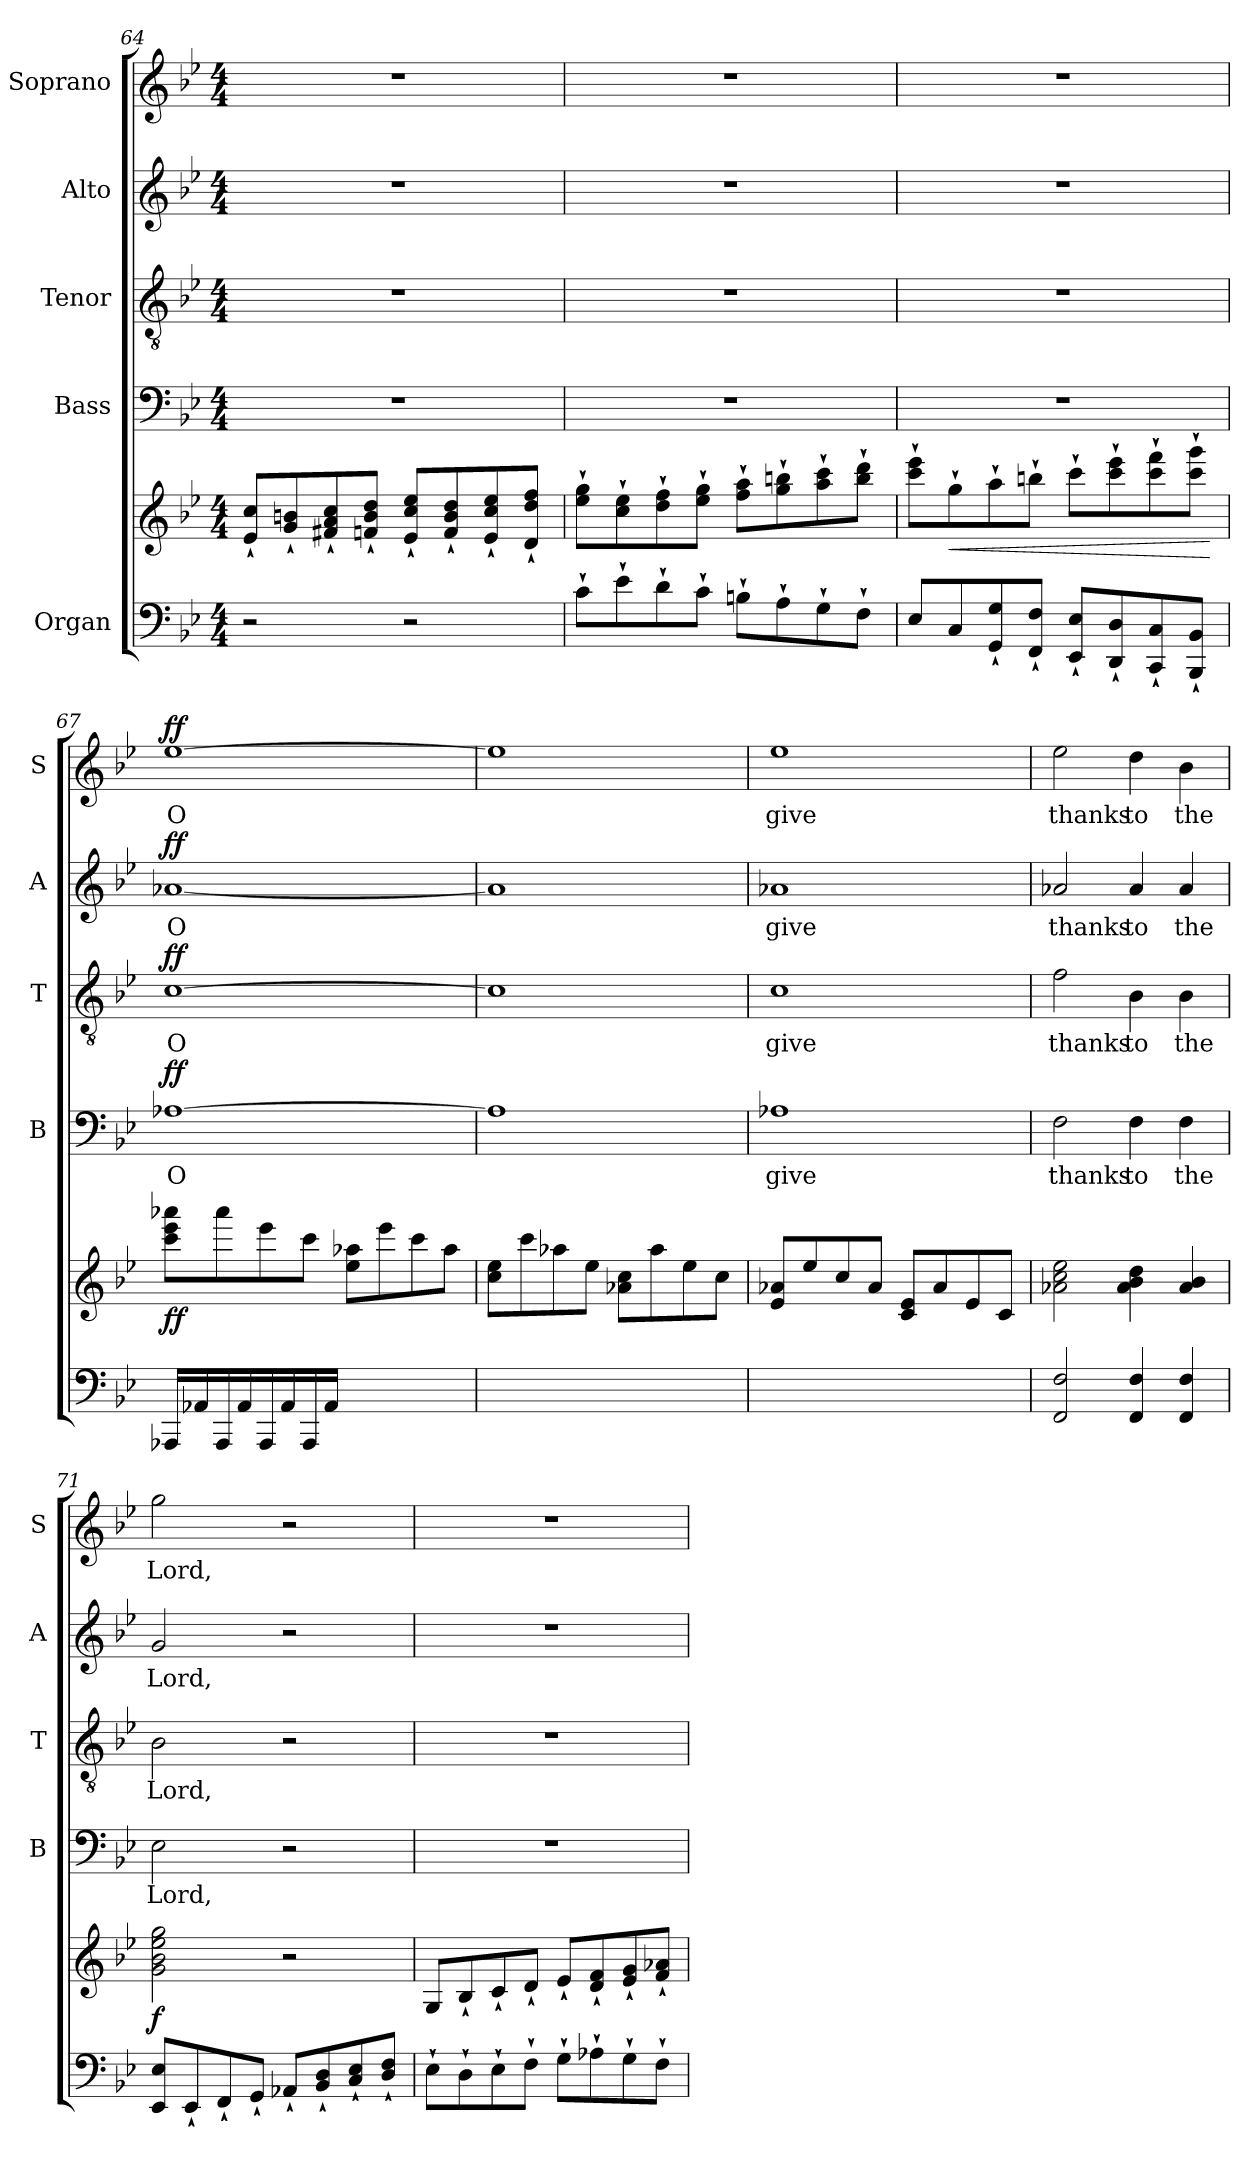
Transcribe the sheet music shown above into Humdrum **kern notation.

**kern	**kern	**dynam	**kern	**text	**dynam	**kern	**text	**dynam	**kern	**text	**dynam	**kern	**text	**dynam
*part5	*part5	*part5	*part4	*part4	*part4	*part3	*part3	*part3	*part2	*part2	*part2	*part1	*part1	*part1
*staff6	*staff5	*staff5/6	*staff4	*staff4	*staff4	*staff3	*staff3	*staff3	*staff2	*staff2	*staff2	*staff1	*staff1	*staff1
*I"Organ	*	*	*I"Bass	*	*	*I"Tenor	*	*	*I"Alto	*	*	*I"Soprano	*	*
*	*	*	*I'B	*	*	*I'T	*	*	*I'A	*	*	*I'S	*	*
*clefF4	*clefG2	*	*clefF4	*	*	*clefGv2	*	*	*clefG2	*	*	*clefG2	*	*
*k[b-e-]	*k[b-e-]	*	*k[b-e-]	*	*	*k[b-e-]	*	*	*k[b-e-]	*	*	*k[b-e-]	*	*
*B-:	*B-:	*	*B-:	*	*	*B-:	*	*	*B-:	*	*	*B-:	*	*
*M4/4	*M4/4	*	*M4/4	*	*	*M4/4	*	*	*M4/4	*	*	*M4/4	*	*
=64	=64	=64	=64	=64	=64	=64	=64	=64	=64	=64	=64	=64	=64	=64
2r	8e-/` 8cc/`L	.	1r	.	.	1r	.	.	1r	.	.	1r	.	.
.	8g/` 8bn/`	.	.	.	.	.	.	.	.	.	.	.	.	.
.	8f#X/` 8a/` 8cc/`	.	.	.	.	.	.	.	.	.	.	.	.	.
.	8fn/` 8b/` 8dd/`J	.	.	.	.	.	.	.	.	.	.	.	.	.
2r	8e-/` 8cc/` 8ee-/`L	.	.	.	.	.	.	.	.	.	.	.	.	.
.	8f/` 8b/` 8dd/`	.	.	.	.	.	.	.	.	.	.	.	.	.
.	8e-/` 8cc/` 8ee-/`	.	.	.	.	.	.	.	.	.	.	.	.	.
.	8d/` 8dd/` 8ff/`J	.	.	.	.	.	.	.	.	.	.	.	.	.
!!LO:PB:g=z
=65	=65	=65	=65	=65	=65	=65	=65	=65	=65	=65	=65	=65	=65	=65
8c`\L	8ee-\` 8gg\`L	.	1r	.	.	1r	.	.	1r	.	.	1r	.	.
8e-`\	8cc\` 8ee-\`	.	.	.	.	.	.	.	.	.	.	.	.	.
8d`\	8dd\` 8ff\`	.	.	.	.	.	.	.	.	.	.	.	.	.
8c`\J	8ee-\` 8gg\`J	.	.	.	.	.	.	.	.	.	.	.	.	.
8Bn`\L	8ff\` 8aa\`L	.	.	.	.	.	.	.	.	.	.	.	.	.
8A`\	8gg\` 8bbn\`	.	.	.	.	.	.	.	.	.	.	.	.	.
8G`\	8aa\` 8ccc\`	.	.	.	.	.	.	.	.	.	.	.	.	.
8F`\J	8bb\` 8ddd\`J	.	.	.	.	.	.	.	.	.	.	.	.	.
=66	=66	=66	=66	=66	=66	=66	=66	=66	=66	=66	=66	=66	=66	=66
8E-/L	8ccc\` 8eee-\`L	.	1r	.	.	1r	.	.	1r	.	.	1r	.	.
!	!	!LO:HP:b	!	!	!	!	!	!	!	!	!	!	!	!
8C/	8gg`\	<	.	.	.	.	.	.	.	.	.	.	.	.
8GG/` 8G/`	8aa`\	.	.	.	.	.	.	.	.	.	.	.	.	.
8FF/` 8F/`J	8bbn`\J	.	.	.	.	.	.	.	.	.	.	.	.	.
8EE-/` 8E-/`L	8ccc`\L	.	.	.	.	.	.	.	.	.	.	.	.	.
8DD/` 8D/`	8ccc\` 8eee-\`	.	.	.	.	.	.	.	.	.	.	.	.	.
8CC/` 8C/`	8ccc\` 8fff\`	.	.	.	.	.	.	.	.	.	.	.	.	.
8BBB-i/` 8BB-i/`J	8ccc\` 8ggg\`J	.	.	.	.	.	.	.	.	.	.	.	.	.
.	.	[	.	.	.	.	.	.	.	.	.	.	.	.
=67	=67	=67	=67	=67	=67	=67	=67	=67	=67	=67	=67	=67	=67	=67
!	!	!LO:DY:b	!	!LO:LY:b	!LO:DY:b	!	!LO:LY:b	!LO:DY:b	!	!LO:LY:b	!LO:DY:b	!	!LO:LY:b	!LO:DY:b
16AAA-X/LL	8ccc\ 8eee-\ 8aaa-X\L	ff	[1A-X	O	ff	[1c	O	ff	[1a-X	O	ff	[1ee-	O	ff
16AA-X/	.	.	.	.	.	.	.	.	.	.	.	.	.	.
16AAA-/	8aaa-\	.	.	.	.	.	.	.	.	.	.	.	.	.
16AA-/	.	.	.	.	.	.	.	.	.	.	.	.	.	.
16AAA-/	8eee-\	.	.	.	.	.	.	.	.	.	.	.	.	.
16AA-/	.	.	.	.	.	.	.	.	.	.	.	.	.	.
16AAA-/	8ccc\J	.	.	.	.	.	.	.	.	.	.	.	.	.
16AA-/JJ	.	.	.	.	.	.	.	.	.	.	.	.	.	.
2ryy	8ee-\ 8aa-X\L	.	.	.	.	.	.	.	.	.	.	.	.	.
.	8eee-\	.	.	.	.	.	.	.	.	.	.	.	.	.
.	8ccc\	.	.	.	.	.	.	.	.	.	.	.	.	.
.	8aa-\J	.	.	.	.	.	.	.	.	.	.	.	.	.
=68	=68	=68	=68	=68	=68	=68	=68	=68	=68	=68	=68	=68	=68	=68
2ryy	8cc\ 8ee-\L	.	1A-]	.	.	1c]	.	.	1a-]	.	.	1ee-]	.	.
.	8ccc\	.	.	.	.	.	.	.	.	.	.	.	.	.
.	8aa-X\	.	.	.	.	.	.	.	.	.	.	.	.	.
.	8ee-\J	.	.	.	.	.	.	.	.	.	.	.	.	.
2ryy	8a-X\ 8cc\L	.	.	.	.	.	.	.	.	.	.	.	.	.
.	8aa-\	.	.	.	.	.	.	.	.	.	.	.	.	.
.	8ee-\	.	.	.	.	.	.	.	.	.	.	.	.	.
.	8cc\J	.	.	.	.	.	.	.	.	.	.	.	.	.
=69	=69	=69	=69	=69	=69	=69	=69	=69	=69	=69	=69	=69	=69	=69
!	!	!	!	!LO:LY:b	!	!	!LO:LY:b	!	!	!LO:LY:b	!	!	!LO:LY:b	!
2ryy	8e-/ 8a-X/L	.	1A-X	give	.	1c	give	.	1a-X	give	.	1ee-	give	.
.	8ee-/	.	.	.	.	.	.	.	.	.	.	.	.	.
.	8cc/	.	.	.	.	.	.	.	.	.	.	.	.	.
.	8a-/J	.	.	.	.	.	.	.	.	.	.	.	.	.
2ryy	8c/ 8e-/L	.	.	.	.	.	.	.	.	.	.	.	.	.
.	8a-/	.	.	.	.	.	.	.	.	.	.	.	.	.
.	8e-/	.	.	.	.	.	.	.	.	.	.	.	.	.
.	8c/J	.	.	.	.	.	.	.	.	.	.	.	.	.
!!LO:LB:g=z
=70	=70	=70	=70	=70	=70	=70	=70	=70	=70	=70	=70	=70	=70	=70
!	!	!	!	!LO:LY:b	!	!	!LO:LY:b	!	!	!LO:LY:b	!	!	!LO:LY:b	!
2FF/ 2F/	2a-X\ 2cc\ 2ee-\	.	2F\	thanks	.	2f\	thanks	.	2a-X/	thanks	.	2ee-\	thanks	.
!	!	!	!	!LO:LY:b	!	!	!LO:LY:b	!	!	!LO:LY:b	!	!	!LO:LY:b	!
4FF/ 4F/	4a-\ 4b-\ 4dd\	.	4F\	to	.	4B-\	to	.	4a-/	to	.	4dd\	to	.
!	!	!	!	!LO:LY:b	!	!	!LO:LY:b	!	!	!LO:LY:b	!	!	!LO:LY:b	!
4FF/ 4F/	4a-/ 4b-/	.	4F\	the	.	4B-\	the	.	4a-/	the	.	4b-\	the	.
=71	=71	=71	=71	=71	=71	=71	=71	=71	=71	=71	=71	=71	=71	=71
!	!	!LO:DY:b	!	!LO:LY:b	!	!	!LO:LY:b	!	!	!LO:LY:b	!	!	!LO:LY:b	!
8EE-/ 8E-/L	2g\ 2b-\ 2ee-\ 2gg\	f	2E-\	Lord,	.	2B-\	Lord,	.	2g/	Lord,	.	2gg\	Lord,	.
8EE-`/	.	.	.	.	.	.	.	.	.	.	.	.	.	.
8FF`/	.	.	.	.	.	.	.	.	.	.	.	.	.	.
8GG`/J	.	.	.	.	.	.	.	.	.	.	.	.	.	.
8AA-X`/L	2r	.	2r	.	.	2r	.	.	2r	.	.	2r	.	.
8BB-/` 8D/`	.	.	.	.	.	.	.	.	.	.	.	.	.	.
8C/` 8E-/`	.	.	.	.	.	.	.	.	.	.	.	.	.	.
8D/` 8F/`J	.	.	.	.	.	.	.	.	.	.	.	.	.	.
=72	=72	=72	=72	=72	=72	=72	=72	=72	=72	=72	=72	=72	=72	=72
8E-`\L	8G/L	.	1r	.	.	1r	.	.	1r	.	.	1r	.	.
8D`\	8B-`/	.	.	.	.	.	.	.	.	.	.	.	.	.
8E-`\	8c`/	.	.	.	.	.	.	.	.	.	.	.	.	.
8F`\J	8d`/J	.	.	.	.	.	.	.	.	.	.	.	.	.
8G`\L	8e-`/L	.	.	.	.	.	.	.	.	.	.	.	.	.
8A-X`\	8d/` 8f/`	.	.	.	.	.	.	.	.	.	.	.	.	.
8G`\	8e-/` 8g/`	.	.	.	.	.	.	.	.	.	.	.	.	.
8F`\J	8f/` 8a-X/`J	.	.	.	.	.	.	.	.	.	.	.	.	.
=	=	=	=	=	=	=	=	=	=	=	=	=	=	=
*-	*-	*-	*-	*-	*-	*-	*-	*-	*-	*-	*-	*-	*-	*-
